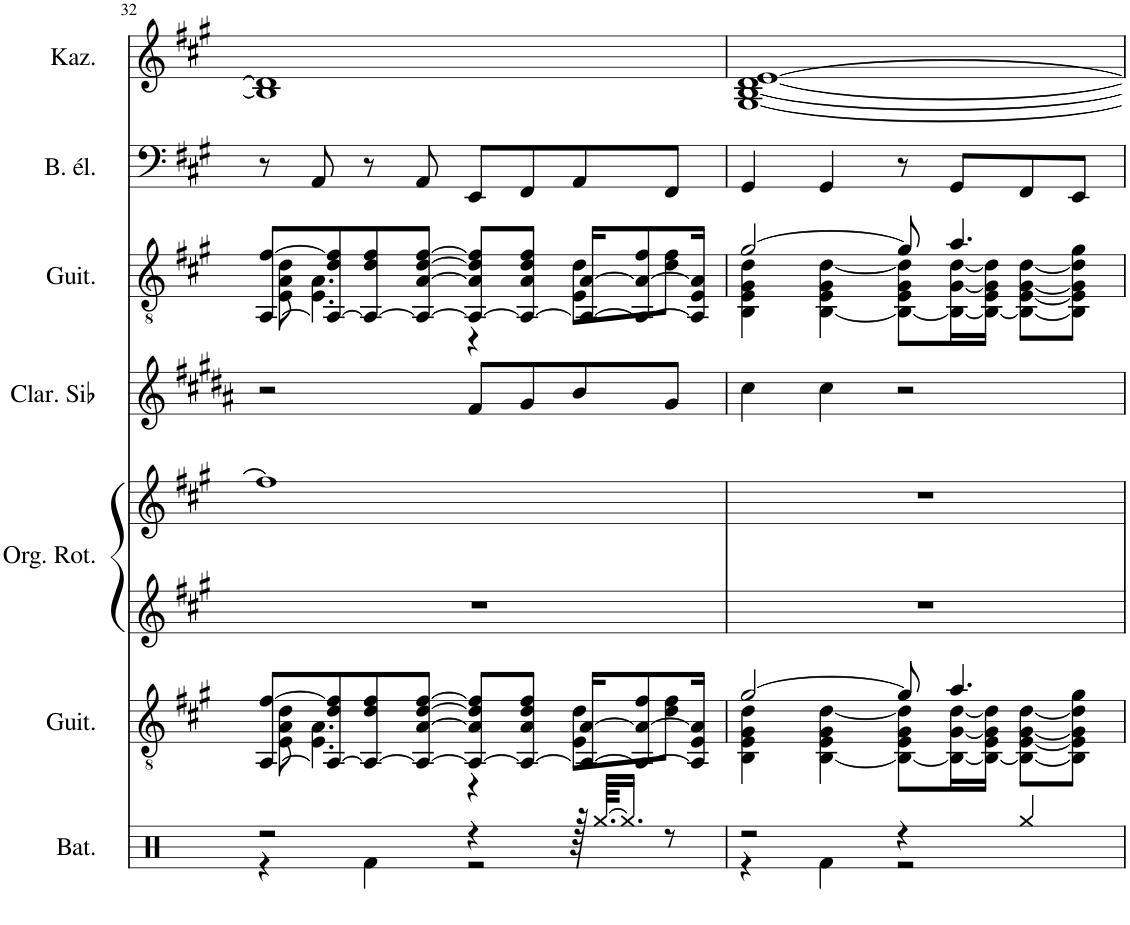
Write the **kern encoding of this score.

**kern	**kern	**kern	**kern	**kern	**kern	**kern	**kern
*part7	*part6	*part5	*part5	*part4	*part3	*part2	*part1
*staff8	*staff7	*staff6	*staff5	*staff4	*staff3	*staff2	*staff1
*I"Batterie, Drums	*I"Guitare acoustique, Acoustic Guitar (steel)	*I"Orgue rotatif, Rock Organ	*	*I"Clarinette en Sib	*I"Guitare classique, Acoustic Guitar (nylon)	*I"Basse électrique, Electric Bass (finger)	*I"Kazoo, Lead 6 (voice)
*I'Bat.	*I'Guit.	*I'Org. Rot.	*	*I'Clar. Sib	*I'Guit.	*I'B. él.	*I'Kaz.
!!LO:PB:g=z
*clefX	*clefGv2	*clefG2	*clefG2	*clefG2	*clefGv2	*clefF4	*clefG2
*	*	*	*	*Trd1c2	*	*Trd7c12	*
*k[]	*k[f#c#g#]	*k[f#c#g#]	*k[f#c#g#]	*k[f#c#g#d#a#]	*k[f#c#g#]	*k[f#c#g#]	*k[f#c#g#]
*M4/4	*M4/4	*M4/4	*M4/4	*M4/4	*M4/4	*M4/4	*M4/4
=32	=32	=32	=32	=32	=32	=32	=32
*^	*^	*	*	*	*^	*	*
2r	4r	[8AA/ [8f#/L	8E\ 8A\ 8d\	1r	1ff#]	2r	[8AA/ [8f#/L	8E\ 8A\ 8d\	8r	1B] 1d]
.	.	8AA/_ 8d/ 8f#/]	4.E\ 4.A\	.	.	.	8AA/_ 8d/ 8f#/]	4.E\ 4.A\	8AA/	.
.	4Rf\	8AA/_ 8d/ 8f#/	.	.	.	.	8AA/_ 8d/ 8f#/	.	8r	.
.	.	8AA/_ [8A/ [8d/ [8f#/J	.	.	.	.	8AA/_ [8A/ [8d/ [8f#/J	.	8AA/	.
4r	2r	8AA/_ 8A/] 8d/] 8f#/]L	4r	.	.	8f#/L	8AA/_ 8A/] 8d/] 8f#/]L	4r	8EE/L	.
.	.	8AA/_ 8A/ 8d/ 8f#/J	.	.	.	8g#/	8AA/_ 8A/ 8d/ 8f#/J	.	8FF#/	.
128r	.	16AA/_ [16A/KL	8E\ 8d\L	.	.	8b/	16AA/_ [16A/KL	8E\ 8d\L	8AA/	.
[64.Rgg/KKLL	.	.	.	.	.	.	.	.	.	.
16.Rgg/JJ]	.	.	.	.	.	.	.	.	.	.
.	.	8AA/_ 8A/_ 8f#/	.	.	.	.	8AA/_ 8A/_ 8f#/	.	.	.
8r	.	.	8d\ 8f#\J	.	.	8g#/J	.	8d\ 8f#\J	8FF#/J	.
.	.	16AA/] 16E/ 16A/]Jk	.	.	.	.	16AA/] 16E/ 16A/]Jk	.	.	.
=33	=33	=33	=33	=33	=33	=33	=33	=33	=33	=33
2r	4r	[2g#/	4BB\ 4E\ 4G#\ 4d\	1r	1r	4cc#\	[2g#/	4BB\ 4E\ 4G#\ 4d\	4GG#/	[1G# [1B [1d [1e
.	4Rf\	.	[4BB\ 4E\ 4G#\ [4d\	.	.	4cc#\	.	[4BB\ 4E\ 4G#\ [4d\	4GG#/	.
4r	2r	8g#/]	8BB\_ 8E\ 8G#\ 8d\]L	.	.	2r	8g#/]	8BB\_ 8E\ 8G#\ 8d\]L	8r	.
.	.	4.a/	16BB\_ [16G#\ [16d\L	.	.	.	4.a/	16BB\_ [16G#\ [16d\L	8GG#/L	.
.	.	.	16BB\_ 16E\ 16G#\] 16d\]JJ	.	.	.	.	16BB\_ 16E\ 16G#\] 16d\]JJ	.	.
4Rgg/	.	.	8BB\_ [8E\ [8G#\ [8d\L	.	.	.	.	8BB\_ [8E\ [8G#\ [8d\L	8FF#/	.
.	.	.	8BB\] 8E\] 8G#\] 8d\] 8g#\J	.	.	.	.	8BB\] 8E\] 8G#\] 8d\] 8g#\J	8EE/J	.
*v	*v	*	*	*	*	*	*v	*v	*	*
*	*v	*v	*	*	*	*	*	*
=	=	=	=	=	=	=	=
*-	*-	*-	*-	*-	*-	*-	*-
